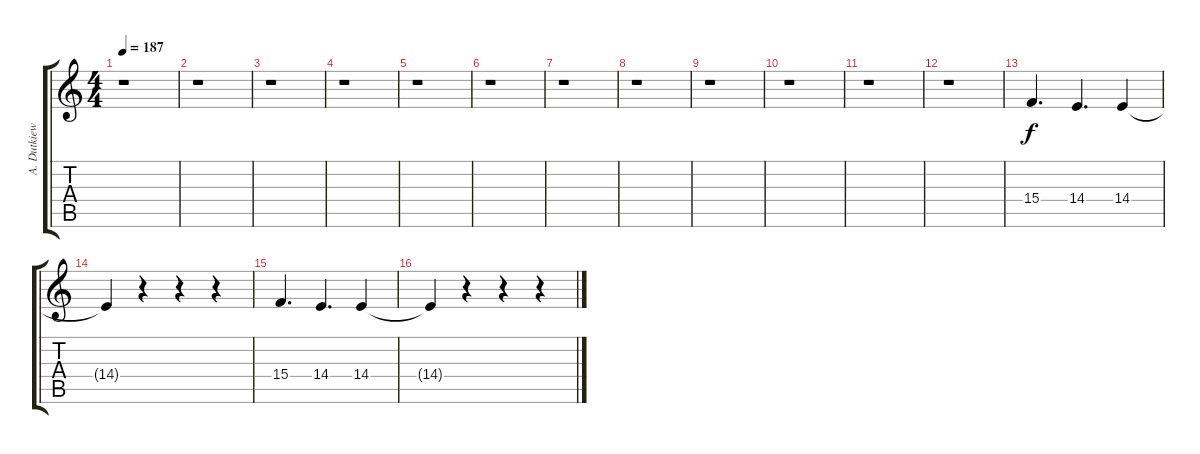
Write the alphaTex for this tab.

\track ("A. Dutkiewicz (Clean vocals)" "A. Dutkiew") {instrument viola}
\staff {score tabs}
\tuning (E4 B3 G3 D3 A2 E2) {hide}
\ts (4 4)
\tempo 187
\clef g2
\ks c
r.1{dy f} |
r.1 |
r.1 |
r.1 |
r.1 |
r.1 |
r.1 |
r.1 |
r.1 |
r.1 |
r.1 |
r.1 |
15.4.4{d} 14.4.4{d} 14.4.4 |
14.4{t}.4 r.4 r.4 r.4 |
15.4.4{d} 14.4.4{d} 14.4.4 |
14.4{t}.4 r.4 r.4 r.4
